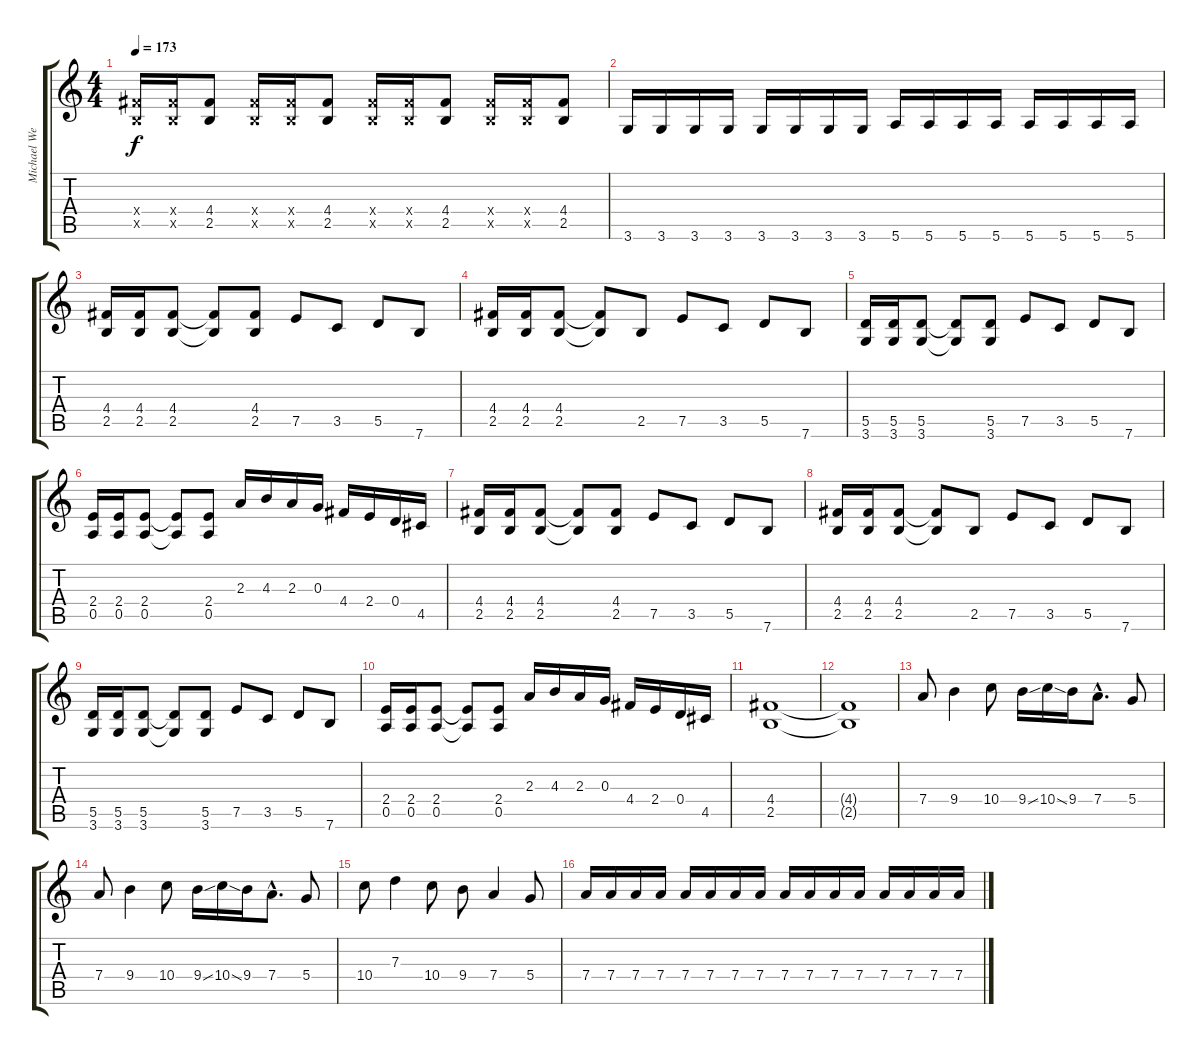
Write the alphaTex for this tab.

\track ("Michael Weikath" "Michael We") {instrument overdrivenguitar}
\staff {score tabs}
\tuning (E4 B3 G3 D3 A2 E2) {hide}
\ts (4 4)
\tempo 173
\clef g2
\ks c
(4.4{x} 2.5{x}).16{dy f} (4.4{x} 2.5{x}).16 (4.4 2.5).8 (4.4{x} 2.5{x}).16 (4.4{x} 2.5{x}).16 (4.4 2.5).8 (4.4{x} 2.5{x}).16 (4.4{x} 2.5{x}).16 (4.4 2.5).8 (4.4{x} 2.5{x}).16 (4.4{x} 2.5{x}).16 (4.4 2.5).8 |
3.6.16 3.6.16 3.6.16 3.6.16 3.6.16 3.6.16 3.6.16 3.6.16 5.6.16 5.6.16 5.6.16 5.6.16 5.6.16 5.6.16 5.6.16 5.6.16 |
(4.4 2.5).16 (4.4 2.5).16 (4.4 2.5).8 (4.4{t} 2.5{t}).8 (4.4 2.5).8 7.5.8 3.5.8 5.5.8 7.6.8 |
(4.4 2.5).16 (4.4 2.5).16 (4.4 2.5).8 (4.4{t} 2.5{t}).8 2.5.8 7.5.8 3.5.8 5.5.8 7.6.8 |
(5.5 3.6).16 (5.5 3.6).16 (5.5 3.6).8 (5.5{t} 3.6{t}).8 (5.5 3.6).8 7.5.8 3.5.8 5.5.8 7.6.8 |
(2.4 0.5).16 (2.4 0.5).16 (2.4 0.5).8 (2.4{t} 0.5{t}).8 (2.4 0.5).8 2.3.16 4.3.16 2.3.16 0.3.16 4.4.16 2.4.16 0.4.16 4.5.16 |
(4.4 2.5).16 (4.4 2.5).16 (4.4 2.5).8 (4.4{t} 2.5{t}).8 (4.4 2.5).8 7.5.8 3.5.8 5.5.8 7.6.8 |
(4.4 2.5).16 (4.4 2.5).16 (4.4 2.5).8 (4.4{t} 2.5{t}).8 2.5.8 7.5.8 3.5.8 5.5.8 7.6.8 |
(5.5 3.6).16 (5.5 3.6).16 (5.5 3.6).8 (5.5{t} 3.6{t}).8 (5.5 3.6).8 7.5.8 3.5.8 5.5.8 7.6.8 |
(2.4 0.5).16 (2.4 0.5).16 (2.4 0.5).8 (2.4{t} 0.5{t}).8 (2.4 0.5).8 2.3.16 4.3.16 2.3.16 0.3.16 4.4.16 2.4.16 0.4.16 4.5.16 |
(4.4 2.5).1 |
(4.4{t} 2.5{t}).1 |
7.4.8 9.4.4 10.4.8 9.4{ss}.16 10.4{ss}.16 9.4.16 7.4{hac}.8{d} 5.4.8 |
7.4.8 9.4.4 10.4.8 9.4{ss}.16 10.4{ss}.16 9.4.16 7.4{hac}.8{d} 5.4.8 |
10.4.8 7.3.4 10.4.8 9.4.8 7.4.4 5.4.8 |
7.4.16 7.4.16 7.4.16 7.4.16 7.4.16 7.4.16 7.4.16 7.4.16 7.4.16 7.4.16 7.4.16 7.4.16 7.4.16 7.4.16 7.4.16 7.4.16
